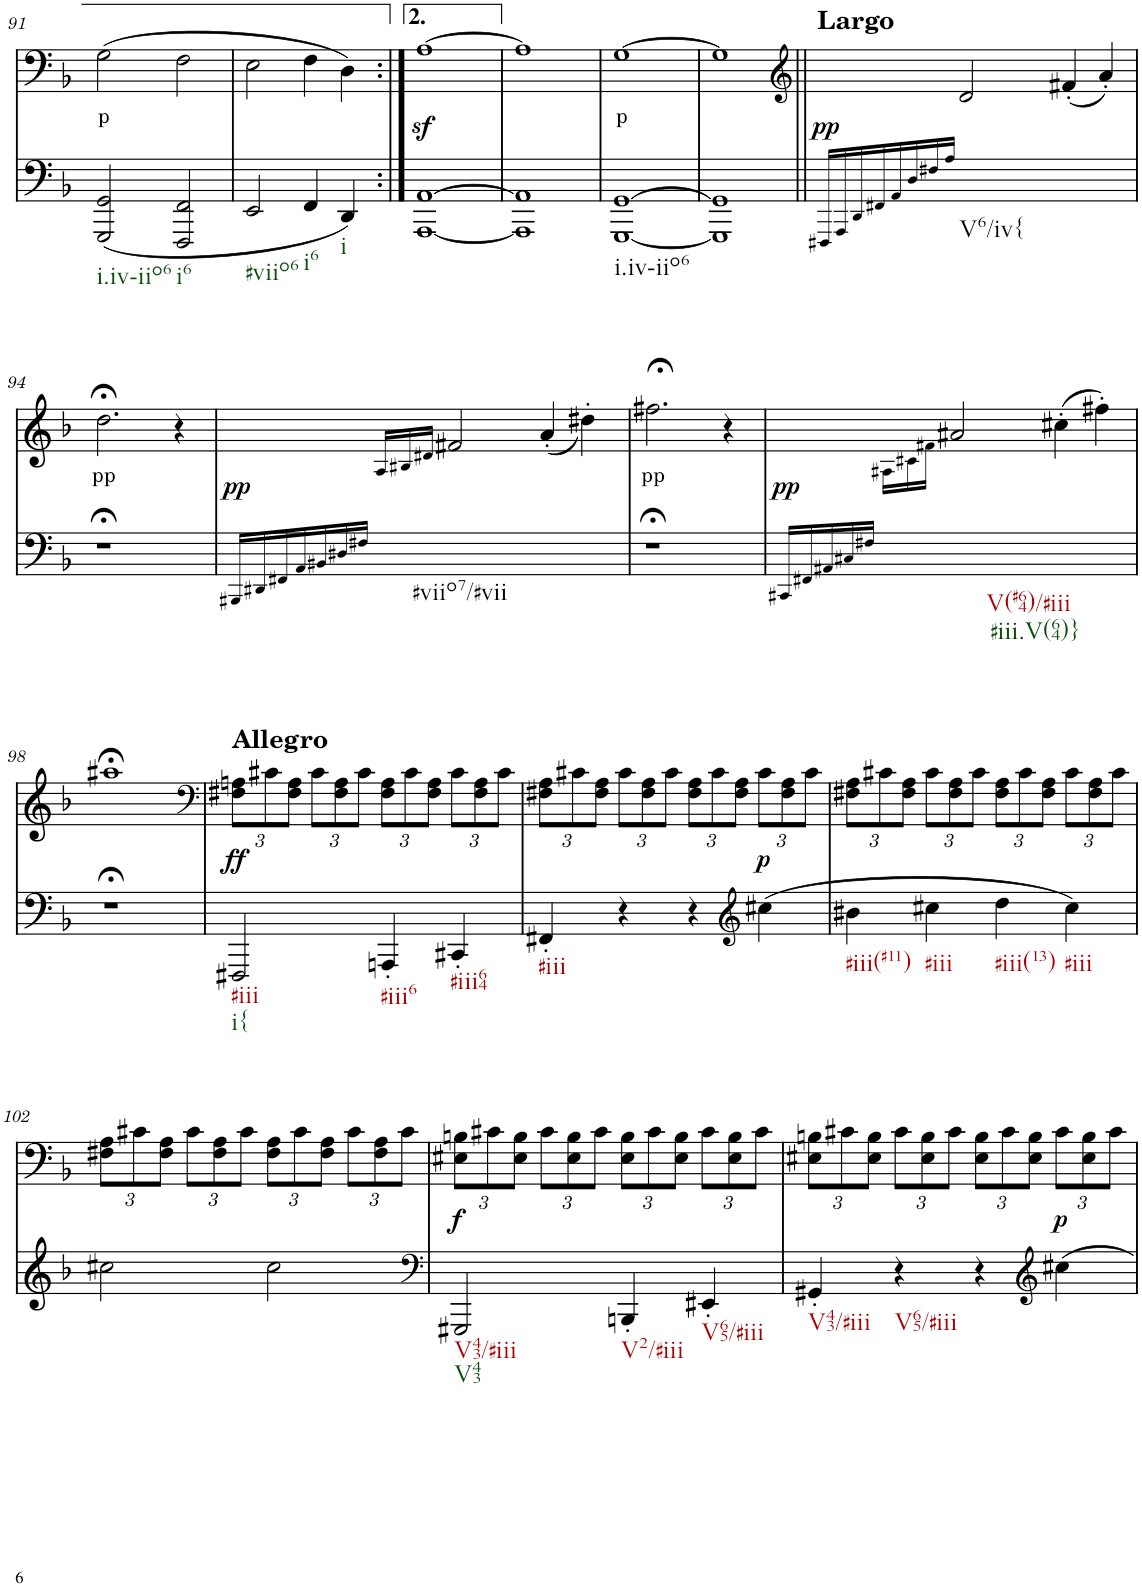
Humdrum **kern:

**kern	**kern	**text	**dynam
*part2	*part1	*part1	*part1
*staff2	*staff1	*staff1	*staff1
*I"piano	*I"piano	*	*
*I'Pno	*I'Pno	*	*
!!LO:PB:g=z
*clefF4	*clefF4	*	*
*k[b-]	*k[b-]	*	*
*d:	*d:	*	*
*M4/4	*M4/4	*	*
=91	=91	=91	=91
!LO:TX:b:t=i.iv-iio6	!	!	!
!	!	!LO:LY:b	!
(2GGG/ 2GG/	(2G\	p	.
!LO:TX:b:t=i6	!	!	!
2FFF/ 2FF/	2F\	.	.
=92	=92	=92	=92
!LO:TX:b:t=#viio6	!	!	!
2EE/	2E\	.	.
!LO:TX:b:t=i6	!	!	!
4FF/	4F\	.	.
!LO:TX:b:t=i	!	!	!
4DD/)	4D\)	.	.
=92X1:|!	=92X1:|!	=92X1:|!	=92X1:|!
!	!	!LO:LY:b	!
[1AAA [1AA	[1Az<	>	.
=92X2	=92X2	=92X2	=92X2
1AAA] 1AA]	1A]	.	.
=92X3	=92X3	=92X3	=92X3
!LO:TX:b:t=i.iv-iio6	!	!	!
!	!	!LO:LY:b	!
[1GGG [1GG	[1G	p	.
=92X4	=92X4	=92X4	=92X4
1GGG] 1GG]	1G]	.	.
=93||	=93||	=93||	=93||
*	*clefG2	*	*
!	!LO:TX:a:B:t=Largo	!	!
!	!	!	!LO:DY:b
16FFF#X!/LL	4ryy	.	pp
16AAA!/	.	.	.
16DD!/	.	.	.
16FF#X!/	.	.	.
16AA!/	16ryy	.	.
16D!/	16ryy	.	.
16F#X!/	16ryy	.	.
16A!/JJ	16ryy	.	.
!LO:TX:b:t=V6/iv{	!	!	!
16ryy	2d/	.	.
16ryy	.	.	.
16ryy	.	.	.
16ryy	.	.	.
4ryy	.	.	.
2ryy	(4f#X'/	.	.
.	4a'/)	.	.
!!LO:LB:g=z
=94	=94	=94	=94
!	!	!LO:LY:b	!
1r;<	2.dd;<\	pp	.
.	4r	.	.
=95	=95	=95	=95
!	!	!	!LO:DY:b
16BBB#X!/LL	4ryy	.	pp
16DD#X!/	.	.	.
16FF#X!/	.	.	.
16AA!/	.	.	.
16BB#X!/	16ryy	.	.
16D#X!/	16ryy	.	.
16F#X!/JJ	16ryy	.	.
16ryy	16A!/LL	.	.
16ryy	16B#X!/	.	.
16ryy	16d#X!/JJ	.	.
!LO:TX:b:t=#viio7/#vii	!	!	!
16ryy	[4.f#X/	.	.
16ryy	.	.	.
4ryy	.	.	.
2ryy	8ryy	.	.
.	(<4a'/	.	.
.	4dd#X'\)	.	.
8ryy	.	.	.
=96	=96	=96	=96
!	!	!LO:LY:b	!
1r;<	2.ff#X;<\	pp	.
.	8f#/]	.	.
.	4r	.	.
8ryy	.	.	.
=97	=97	=97	=97
!	!	!	!LO:DY:b
16CC#X!/LL	4ryy	.	pp
16FF#X!/	.	.	.
16AA#X!/	.	.	.
16C#X!/	.	.	.
16F#X!/JJ	16ryy	.	.
16ryy	16A#X!\LL	.	.
16ryy	16c#X!\	.	.
16ryy	16f#X!\JJ	.	.
16ryy	2a#X/	.	.
16ryy	.	.	.
!LO:TX:b:t=V(#64)/#iii	!	!	!
!LO:TX:b:t=#iii.V(64)}	!	!	!
8ryy	.	.	.
4ryy	.	.	.
2ryy	(4cc#X'\	.	.
.	4ff#X'\)	.	.
!!LO:LB:g=z
=98	=98	=98	=98
1r;<	1aa#X;<	.	.
=99	=99	=99	=99
*	*clefF4	*	*
*	*Xbrackettup	*	*
!	!LO:TX:a:B:t=Allegro	!	!
!LO:TX:b:t=#iii	!	!	!
!LO:TX:b:t=i{	!	!	!
!	!	!LO:LY:b	!LO:DY:b
2FFF#X/	12F#X\ 12An\L	ff	ff
.	12c#X\	.	.
.	12F#\ 12A\J	.	.
.	12c#\L	.	.
.	12F#\ 12A\	.	.
.	12c#\J	.	.
!LO:TX:b:t=#iii6	!	!	!
4AAAn'/	12F#\ 12A\L	.	.
.	12c#\	.	.
.	12F#\ 12A\J	.	.
!LO:TX:b:t=#iii64	!	!	!
4CC#X'/	12c#\L	.	.
.	12F#\ 12A\	.	.
.	12c#\J	.	.
=100	=100	=100	=100
!LO:TX:b:t=#iii	!	!	!
4FF#X'/	12F#X\ 12A\L	.	.
.	12c#X\	.	.
.	12F#\ 12A\J	.	.
4r	12c#\L	.	.
.	12F#\ 12A\	.	.
.	12c#\J	.	.
4r	12F#\ 12A\L	.	.
.	12c#\	.	.
.	12F#\ 12A\J	.	.
*clefG2	*	*	*
!	!	!LO:LY:b	!LO:DY:b
(4cc#X\	12c#\L	p	p
.	12F#\ 12A\	.	.
.	12c#\J	.	.
=101	=101	=101	=101
!LO:TX:b:t=#iii(#11)	!	!	!
4b#X\	12F#X\ 12A\L	.	.
.	12c#X\	.	.
.	12F#\ 12A\J	.	.
!LO:TX:b:t=#iii	!	!	!
4cc#X\	12c#\L	.	.
.	12F#\ 12A\	.	.
.	12c#\J	.	.
!LO:TX:b:t=#iii(13)	!	!	!
4dd\	12F#\ 12A\L	.	.
.	12c#\	.	.
.	12F#\ 12A\J	.	.
!LO:TX:b:t=#iii	!	!	!
4cc#\)	12c#\L	.	.
.	12F#\ 12A\	.	.
.	12c#\J	.	.
!!LO:LB:g=z
=102	=102	=102	=102
2cc#X\	12F#X\ 12A\L	.	.
.	12c#X\	.	.
.	12F#\ 12A\J	.	.
.	12c#\L	.	.
.	12F#\ 12A\	.	.
.	12c#\J	.	.
2cc#\	12F#\ 12A\L	.	.
.	12c#\	.	.
.	12F#\ 12A\J	.	.
.	12c#\L	.	.
.	12F#\ 12A\	.	.
.	12c#\J	.	.
=103	=103	=103	=103
*clefF4	*	*	*
!LO:TX:b:t=V43/#iii	!	!	!
!LO:TX:b:t=V43	!	!	!
!	!	!LO:LY:b	!LO:DY:b
2GGG#X/	12E#X\ 12Bn\L	f	f
.	12c#X\	.	.
.	12E#\ 12B\J	.	.
.	12c#\L	.	.
.	12E#\ 12B\	.	.
.	12c#\J	.	.
!LO:TX:b:t=V2/#iii	!	!	!
4BBBn'/	12E#\ 12B\L	.	.
.	12c#\	.	.
.	12E#\ 12B\J	.	.
!LO:TX:b:t=V65/#iii	!	!	!
4EE#X'/	12c#\L	.	.
.	12E#\ 12B\	.	.
.	12c#\J	.	.
=104	=104	=104	=104
!LO:TX:b:t=V43/#iii	!	!	!
4GG#X'/	12E#X\ 12Bn\L	.	.
.	12c#X\	.	.
.	12E#\ 12B\J	.	.
!LO:TX:b:t=V65/#iii	!	!	!
4r	12c#\L	.	.
.	12E#\ 12B\	.	.
.	12c#\J	.	.
4r	12E#\ 12B\L	.	.
.	12c#\	.	.
.	12E#\ 12B\J	.	.
*clefG2	*	*	*
!	!	!LO:LY:b	!LO:DY:b
4cc#X\	12c#\L	p	p
.	12E#\ 12B\	.	.
.	12c#\J	.	.
=	=	=	=
*-	*-	*-	*-
